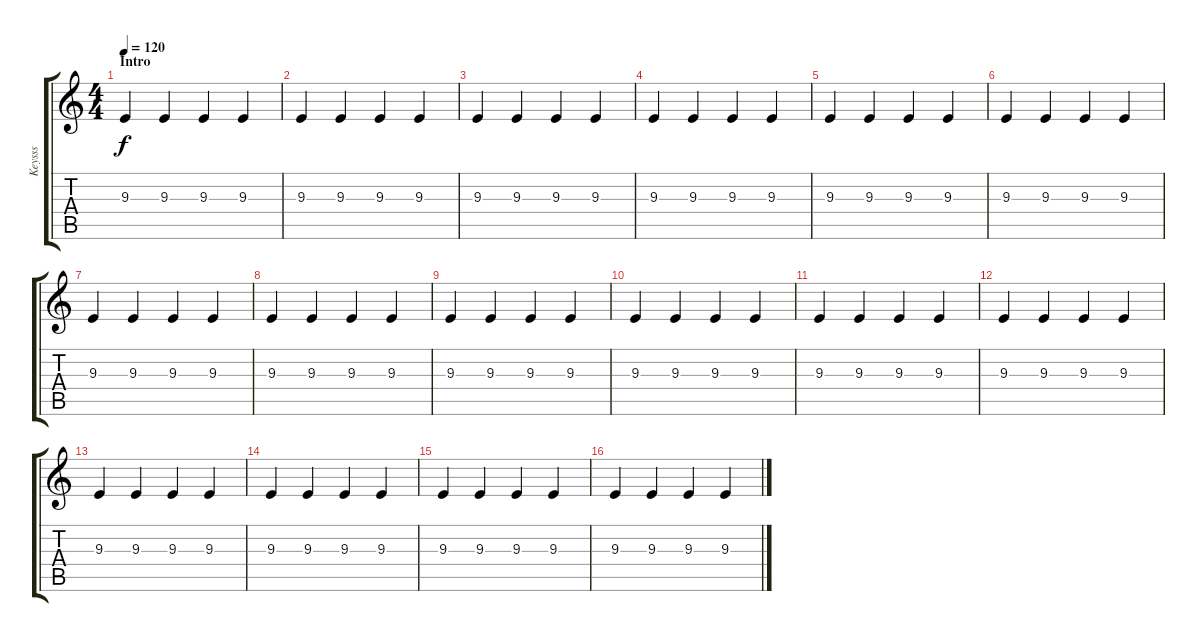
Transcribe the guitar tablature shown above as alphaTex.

\track ("Keysss" "Keysss") {instrument synthstrings1}
\staff {score tabs}
\tuning (E4 B3 G3 D3 A2 E2) {hide}
\ts (4 4)
\section ("" "Intro")
\tempo 120
\clef g2
\ks c
9.3.4{dy f instrument synthstrings1} 9.3.4 9.3.4 9.3.4 |
9.3.4 9.3.4 9.3.4 9.3.4 |
9.3.4 9.3.4 9.3.4 9.3.4 |
9.3.4 9.3.4 9.3.4 9.3.4 |
9.3.4 9.3.4 9.3.4 9.3.4 |
9.3.4 9.3.4 9.3.4 9.3.4 |
9.3.4 9.3.4 9.3.4 9.3.4 |
9.3.4 9.3.4 9.3.4 9.3.4 |
9.3.4 9.3.4 9.3.4 9.3.4 |
9.3.4 9.3.4 9.3.4 9.3.4 |
9.3.4 9.3.4 9.3.4 9.3.4 |
9.3.4 9.3.4 9.3.4 9.3.4 |
9.3.4 9.3.4 9.3.4 9.3.4 |
9.3.4 9.3.4 9.3.4 9.3.4 |
9.3.4 9.3.4 9.3.4 9.3.4 |
9.3.4 9.3.4 9.3.4 9.3.4
